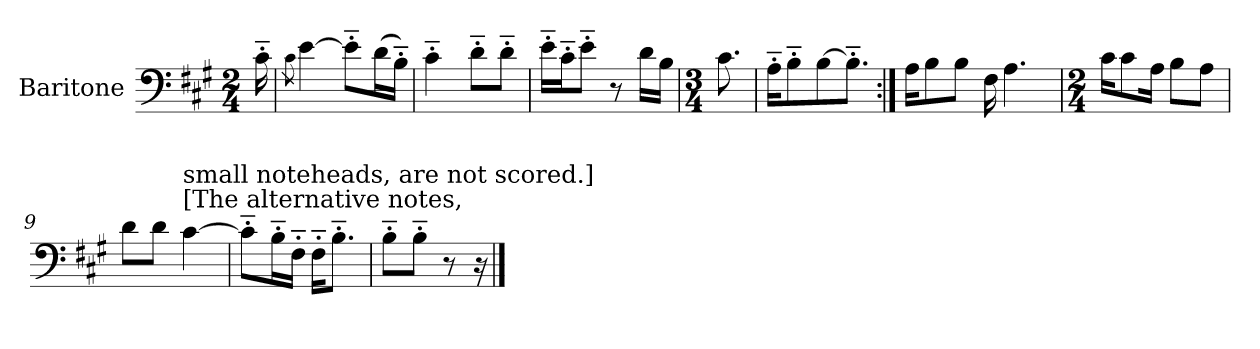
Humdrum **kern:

**kern
*part1
*staff1
*I"Baritone
*I'Bar.
*clefF4
*k[f#c#g#]
*M2/4
*MM72
=1
16c#'~\
=2
8qc#\
[4e\
8e'~\L]
(>16d\L
16B'~\JJ)
=3
4c#'~\
8d'~\L
8d'~\J
=4
16e'~\LL
16c#'~\J
8e'~\J
8r
16d\LL
16B\JJ
=5
*M3/4
8.c#\
=6
16A'~\KL
8B'~\
[8B\J
8.B'~\J]
!!LO:LB:g=z
=7:|!
16A\KL
8B\
8B\J
16F#\
4.A\
=8
*M2/4
16c#\KL
8c#\
16A\Jk
8B\L
8A\J
=9
8d\L
8d\J
!LO:TX:a:t=[The alternative notes,
!LO:TX:a:t=small noteheads, are not scored.]
[4c#\
=10
8c#'~\L]
16B'~\L
16F#'~\JJ
16F#'~\KL
8.B'~\J
=11
8B'~\L
8B'~\J
8r
16r
==
*-
